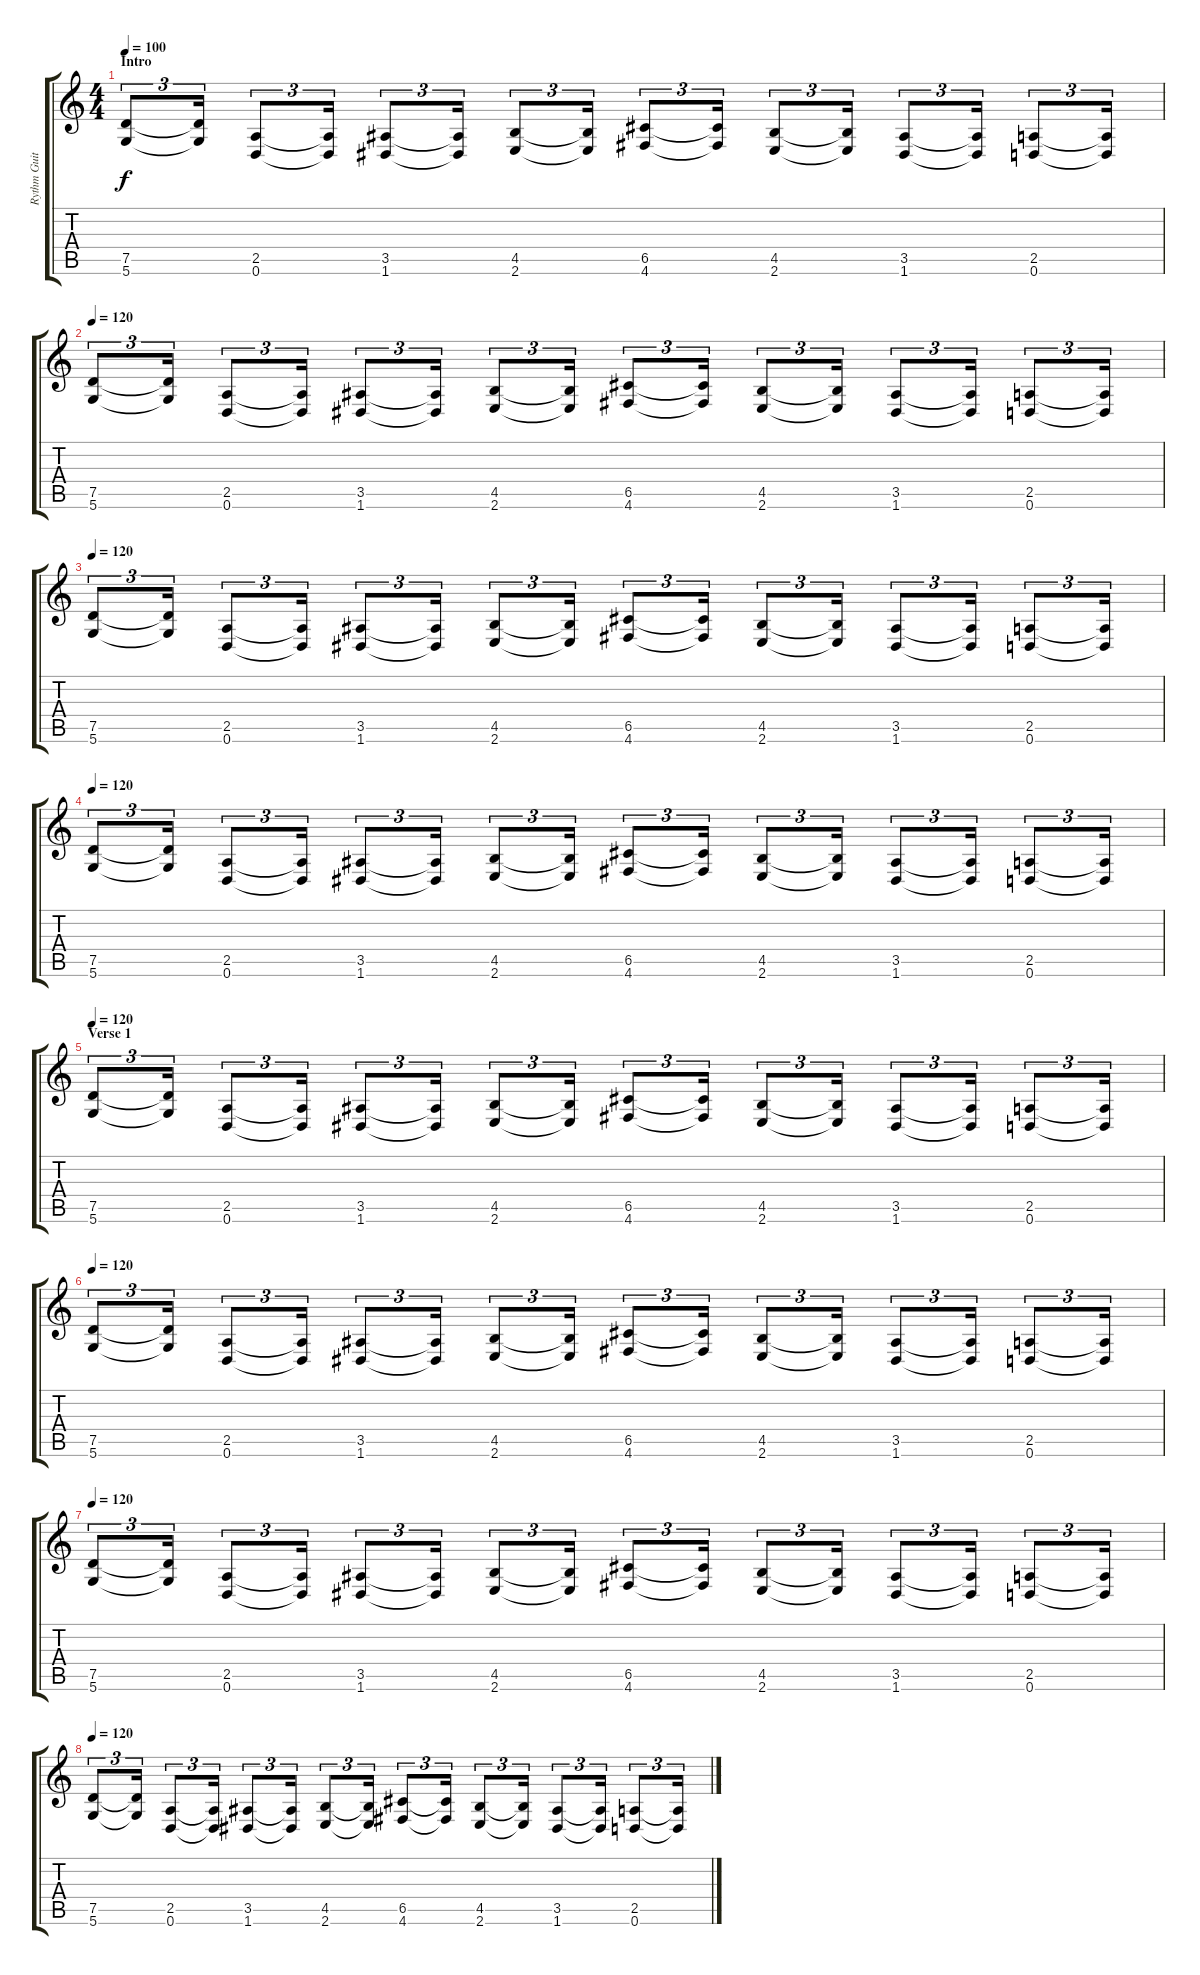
\track ("Rythm Guitar" "Rythm Guit") {instrument distortionguitar}
\staff {score tabs}
\tuning (D4 A3 F3 C3 G2 D2) {hide}
\ts (4 4)
\section ("" "Intro")
\tempo 100
\tempo 120
\tempo 100
\clef g2
\ks c
(7.5 5.6).8{tu (3 2) dy f instrument distortionguitar} (7.5{t} 5.6{t}).16{tu (3 2)} (2.5 0.6).8{tu (3 2)} (2.5{t} 0.6{t}).16{tu (3 2)} (3.5 1.6).8{tu (3 2)} (3.5{t} 1.6{t}).16{tu (3 2)} (4.5 2.6).8{tu (3 2)} (4.5{t} 2.6{t}).16{tu (3 2)} (6.5 4.6).8{tu (3 2)} (6.5{t} 4.6{t}).16{tu (3 2)} (4.5 2.6).8{tu (3 2)} (4.5{t} 2.6{t}).16{tu (3 2)} (3.5 1.6).8{tu (3 2)} (3.5{t} 1.6{t}).16{tu (3 2)} (2.5 0.6).8{tu (3 2)} (2.5{t} 0.6{t}).16{tu (3 2)} |
\tempo 120
(7.5 5.6).8{tu (3 2)} (7.5{t} 5.6{t}).16{tu (3 2)} (2.5 0.6).8{tu (3 2)} (2.5{t} 0.6{t}).16{tu (3 2)} (3.5 1.6).8{tu (3 2)} (3.5{t} 1.6{t}).16{tu (3 2)} (4.5 2.6).8{tu (3 2)} (4.5{t} 2.6{t}).16{tu (3 2)} (6.5 4.6).8{tu (3 2)} (6.5{t} 4.6{t}).16{tu (3 2)} (4.5 2.6).8{tu (3 2)} (4.5{t} 2.6{t}).16{tu (3 2)} (3.5 1.6).8{tu (3 2)} (3.5{t} 1.6{t}).16{tu (3 2)} (2.5 0.6).8{tu (3 2)} (2.5{t} 0.6{t}).16{tu (3 2)} |
\tempo 120
(7.5 5.6).8{tu (3 2)} (7.5{t} 5.6{t}).16{tu (3 2)} (2.5 0.6).8{tu (3 2)} (2.5{t} 0.6{t}).16{tu (3 2)} (3.5 1.6).8{tu (3 2)} (3.5{t} 1.6{t}).16{tu (3 2)} (4.5 2.6).8{tu (3 2)} (4.5{t} 2.6{t}).16{tu (3 2)} (6.5 4.6).8{tu (3 2)} (6.5{t} 4.6{t}).16{tu (3 2)} (4.5 2.6).8{tu (3 2)} (4.5{t} 2.6{t}).16{tu (3 2)} (3.5 1.6).8{tu (3 2)} (3.5{t} 1.6{t}).16{tu (3 2)} (2.5 0.6).8{tu (3 2)} (2.5{t} 0.6{t}).16{tu (3 2)} |
\tempo 120
(7.5 5.6).8{tu (3 2)} (7.5{t} 5.6{t}).16{tu (3 2)} (2.5 0.6).8{tu (3 2)} (2.5{t} 0.6{t}).16{tu (3 2)} (3.5 1.6).8{tu (3 2)} (3.5{t} 1.6{t}).16{tu (3 2)} (4.5 2.6).8{tu (3 2)} (4.5{t} 2.6{t}).16{tu (3 2)} (6.5 4.6).8{tu (3 2)} (6.5{t} 4.6{t}).16{tu (3 2)} (4.5 2.6).8{tu (3 2)} (4.5{t} 2.6{t}).16{tu (3 2)} (3.5 1.6).8{tu (3 2)} (3.5{t} 1.6{t}).16{tu (3 2)} (2.5 0.6).8{tu (3 2)} (2.5{t} 0.6{t}).16{tu (3 2)} |
\section ("" "Verse 1")
\tempo 120
(7.5 5.6).8{tu (3 2)} (7.5{t} 5.6{t}).16{tu (3 2)} (2.5 0.6).8{tu (3 2)} (2.5{t} 0.6{t}).16{tu (3 2)} (3.5 1.6).8{tu (3 2)} (3.5{t} 1.6{t}).16{tu (3 2)} (4.5 2.6).8{tu (3 2)} (4.5{t} 2.6{t}).16{tu (3 2)} (6.5 4.6).8{tu (3 2)} (6.5{t} 4.6{t}).16{tu (3 2)} (4.5 2.6).8{tu (3 2)} (4.5{t} 2.6{t}).16{tu (3 2)} (3.5 1.6).8{tu (3 2)} (3.5{t} 1.6{t}).16{tu (3 2)} (2.5 0.6).8{tu (3 2)} (2.5{t} 0.6{t}).16{tu (3 2)} |
\tempo 120
(7.5 5.6).8{tu (3 2)} (7.5{t} 5.6{t}).16{tu (3 2)} (2.5 0.6).8{tu (3 2)} (2.5{t} 0.6{t}).16{tu (3 2)} (3.5 1.6).8{tu (3 2)} (3.5{t} 1.6{t}).16{tu (3 2)} (4.5 2.6).8{tu (3 2)} (4.5{t} 2.6{t}).16{tu (3 2)} (6.5 4.6).8{tu (3 2)} (6.5{t} 4.6{t}).16{tu (3 2)} (4.5 2.6).8{tu (3 2)} (4.5{t} 2.6{t}).16{tu (3 2)} (3.5 1.6).8{tu (3 2)} (3.5{t} 1.6{t}).16{tu (3 2)} (2.5 0.6).8{tu (3 2)} (2.5{t} 0.6{t}).16{tu (3 2)} |
\tempo 120
(7.5 5.6).8{tu (3 2)} (7.5{t} 5.6{t}).16{tu (3 2)} (2.5 0.6).8{tu (3 2)} (2.5{t} 0.6{t}).16{tu (3 2)} (3.5 1.6).8{tu (3 2)} (3.5{t} 1.6{t}).16{tu (3 2)} (4.5 2.6).8{tu (3 2)} (4.5{t} 2.6{t}).16{tu (3 2)} (6.5 4.6).8{tu (3 2)} (6.5{t} 4.6{t}).16{tu (3 2)} (4.5 2.6).8{tu (3 2)} (4.5{t} 2.6{t}).16{tu (3 2)} (3.5 1.6).8{tu (3 2)} (3.5{t} 1.6{t}).16{tu (3 2)} (2.5 0.6).8{tu (3 2)} (2.5{t} 0.6{t}).16{tu (3 2)} |
\tempo 120
(7.5 5.6).8{tu (3 2)} (7.5{t} 5.6{t}).16{tu (3 2)} (2.5 0.6).8{tu (3 2)} (2.5{t} 0.6{t}).16{tu (3 2)} (3.5 1.6).8{tu (3 2)} (3.5{t} 1.6{t}).16{tu (3 2)} (4.5 2.6).8{tu (3 2)} (4.5{t} 2.6{t}).16{tu (3 2)} (6.5 4.6).8{tu (3 2)} (6.5{t} 4.6{t}).16{tu (3 2)} (4.5 2.6).8{tu (3 2)} (4.5{t} 2.6{t}).16{tu (3 2)} (3.5 1.6).8{tu (3 2)} (3.5{t} 1.6{t}).16{tu (3 2)} (2.5 0.6).8{tu (3 2)} (2.5{t} 0.6{t}).16{tu (3 2)}
